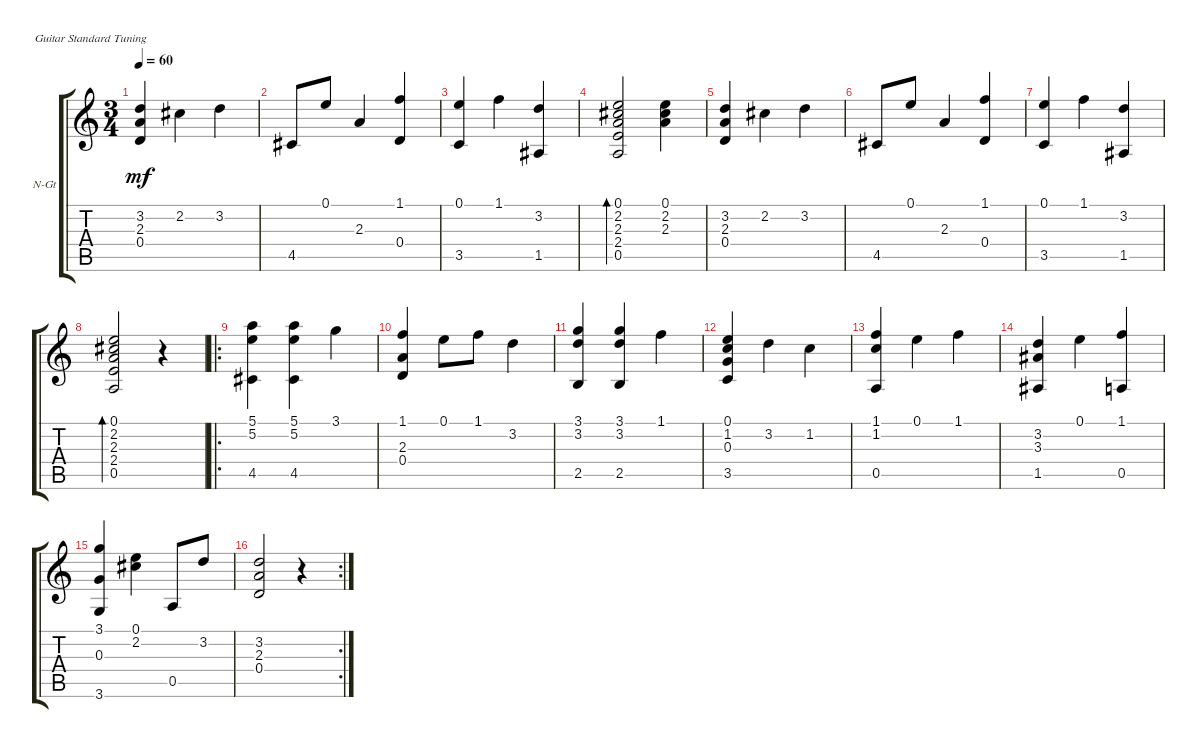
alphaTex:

\defaultSystemsLayout 4
\bracketExtendMode groupsimilarinstruments
\firstSystemTrackNameOrientation horizontal
\otherSystemsTrackNameOrientation horizontal
\track ("Nylon Guitar" "N-Gt") {instrument acousticguitarnylon}
\staff {score tabs}
\tuning (E4 B3 G3 D3 A2 E2)
\ts (3 4)
\tempo 60
\clef g2
\ks c
(3.2 2.3 0.4).4{dy mf instrument acousticguitarnylon} 2.2.4 3.2.4 |
4.5.8 0.1.8 2.3.4 (1.1 0.4).4 |
(3.5 0.1).4 1.1.4 (3.2 1.5).4 |
(0.1 2.2 2.3 2.4 0.5).2{bd 476} (0.1 2.2 2.3).4 |
(3.2 2.3 0.4).4 2.2.4 3.2.4 |
4.5.8 0.1.8 2.3.4 (1.1 0.4).4 |
(0.1 3.5).4 1.1.4 (3.2 1.5).4 |
(0.1 2.2 2.3 2.4 0.5).2{bd 476} r.4 |
\ro
(5.1 5.2 4.5).4 (4.5 5.2 5.1).4 3.1.4 |
(1.1 2.3 0.4).4 0.1.8 1.1.8 3.2.4 |
(3.1 3.2 2.5).4 (3.1 3.2 2.5).4 1.1.4 |
(0.1 1.2 0.3 3.5).4 3.2.4 1.2.4 |
(1.1 1.2 0.5).4 0.1.4 1.1.4 |
(3.2 3.3 1.5).4 0.1.4 (1.1 0.5).4 |
(3.1 0.3 3.6).4 (0.1 2.2).4 0.5.8 3.2.8 |
\rc 2
(3.2 2.3 0.4).2 r.4
